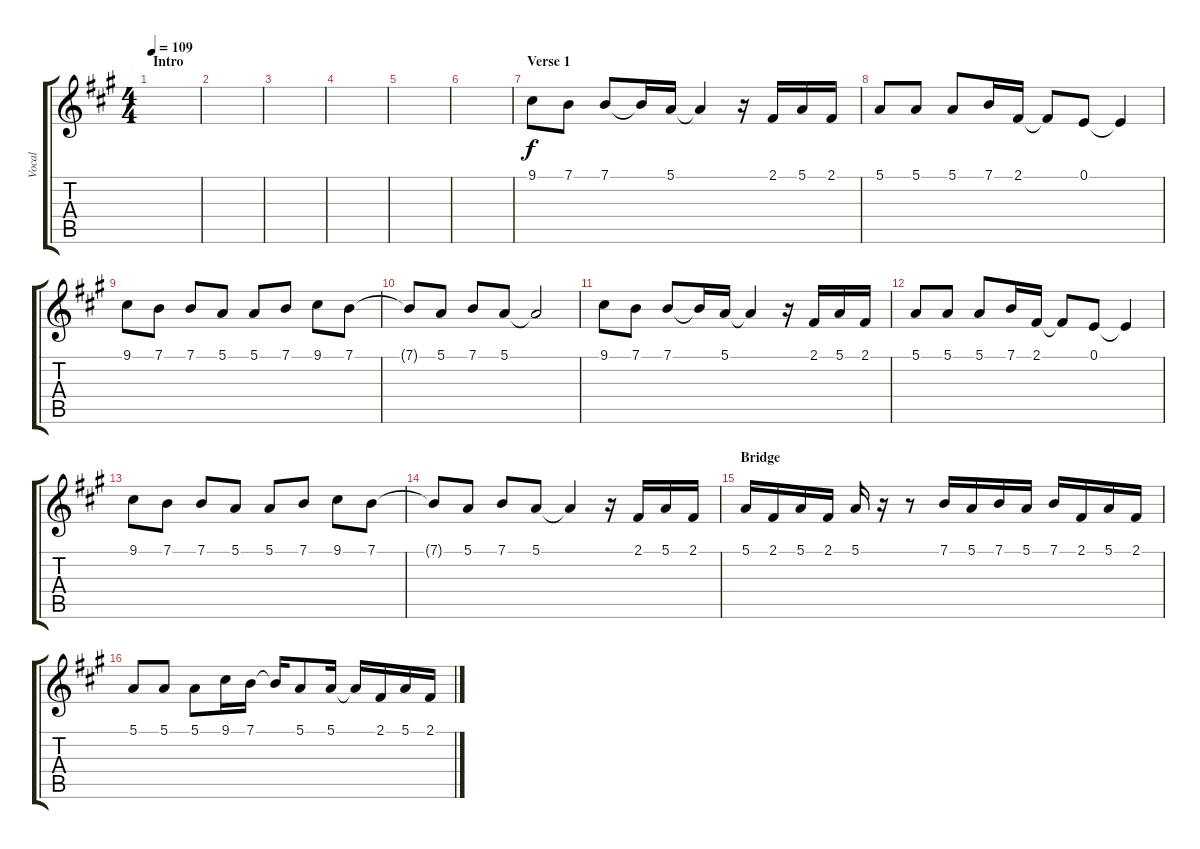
\track ("Vocal" "Vocal") {instrument clarinet}
\staff {score tabs}
\tuning (E4 B3 G3 D3 A2 E2) {hide}
\ts (4 4)
\section ("" "Intro")
\tempo 109
\clef g2
\ks f#minor
|
|
|
|
|
|
\section ("" "Verse 1")
9.1.8 7.1.8 7.1.8 7.1{t}.16 5.1.16 5.1{t}.4 r.16 2.1.16 5.1.16 2.1.16 |
5.1.8 5.1.8 5.1.8 7.1.16 2.1.16 2.1{t}.8 0.1.8 0.1{t}.4 |
9.1.8 7.1.8 7.1.8 5.1.8 5.1.8 7.1.8 9.1.8 7.1.8 |
7.1{t}.8 5.1.8 7.1.8 5.1.8 5.1{t}.2 |
9.1.8 7.1.8 7.1.8 7.1{t}.16 5.1.16 5.1{t}.4 r.16 2.1.16 5.1.16 2.1.16 |
5.1.8 5.1.8 5.1.8 7.1.16 2.1.16 2.1{t}.8 0.1.8 0.1{t}.4 |
9.1.8 7.1.8 7.1.8 5.1.8 5.1.8 7.1.8 9.1.8 7.1.8 |
7.1{t}.8 5.1.8 7.1.8 5.1.8 5.1{t}.4 r.16 2.1.16 5.1.16 2.1.16 |
\section ("" "Bridge")
5.1.16 2.1.16 5.1.16 2.1.16 5.1.16 r.16 r.8 7.1.16 5.1.16 7.1.16 5.1.16 7.1.16 2.1.16 5.1.16 2.1.16 |
5.1.8 5.1.8 5.1.8 9.1.16 7.1.16 7.1{t}.16 5.1.8 5.1.16 5.1{t}.16 2.1.16 5.1.16 2.1.16
